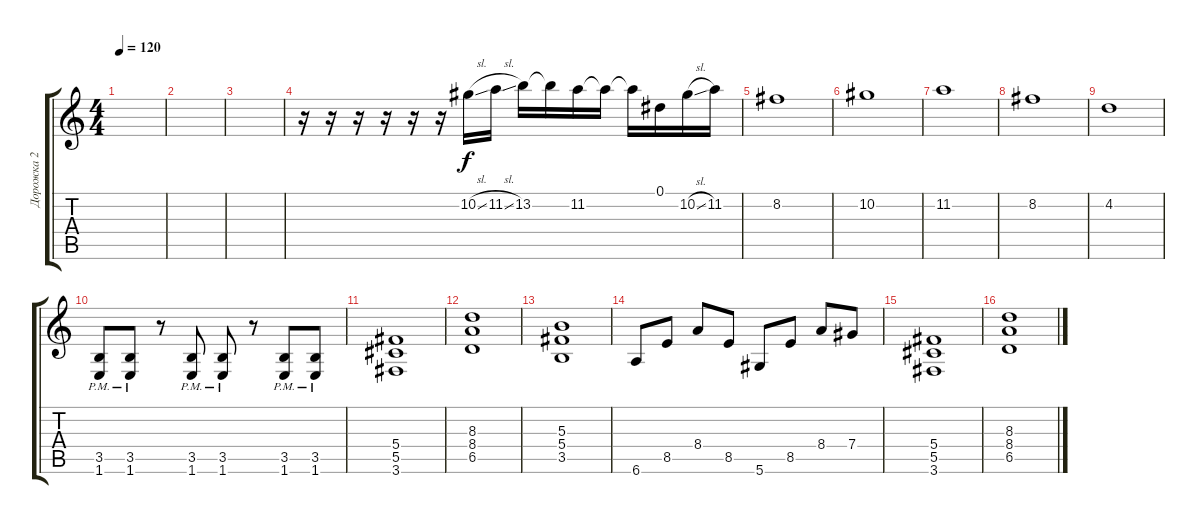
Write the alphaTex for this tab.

\track ("Дорожка 2" "Дорожка 2") {instrument distortionguitar}
\staff {score tabs}
\tuning (Eb4 Bb3 Gb3 Db3 Ab2 Eb2) {hide}
\ts (4 4)
\tempo 120
\clef g2
\ks c
|
|
|
r.16 r.16 r.16 r.16 r.16 r.16 10.2{sl}.16 11.2{sl}.16 13.2.16 13.2{t}.16 11.2.16 11.2{t}.16 11.2{t}.16 0.1.16 10.2{sl}.16 11.2.16 |
8.2.1 |
10.2.1 |
11.2.1 |
8.2.1 |
4.2.1 |
(3.5{pm} 1.6).8{instrument distortionguitar} (3.5{pm} 1.6).8 r.8 (3.5{pm} 1.6).8 (3.5{pm} 1.6).8 r.8 (3.5{pm} 1.6).8 (3.5{pm} 1.6).8 |
(5.4 5.5 3.6).1 |
(8.3 8.4 6.5).1 |
(5.3 5.4 3.5).1 |
6.6.8 8.5.8 8.4.8 8.5.8 5.6.8 8.5.8 8.4.8 7.4.8 |
(5.4 5.5 3.6).1 |
(8.3 8.4 6.5).1
